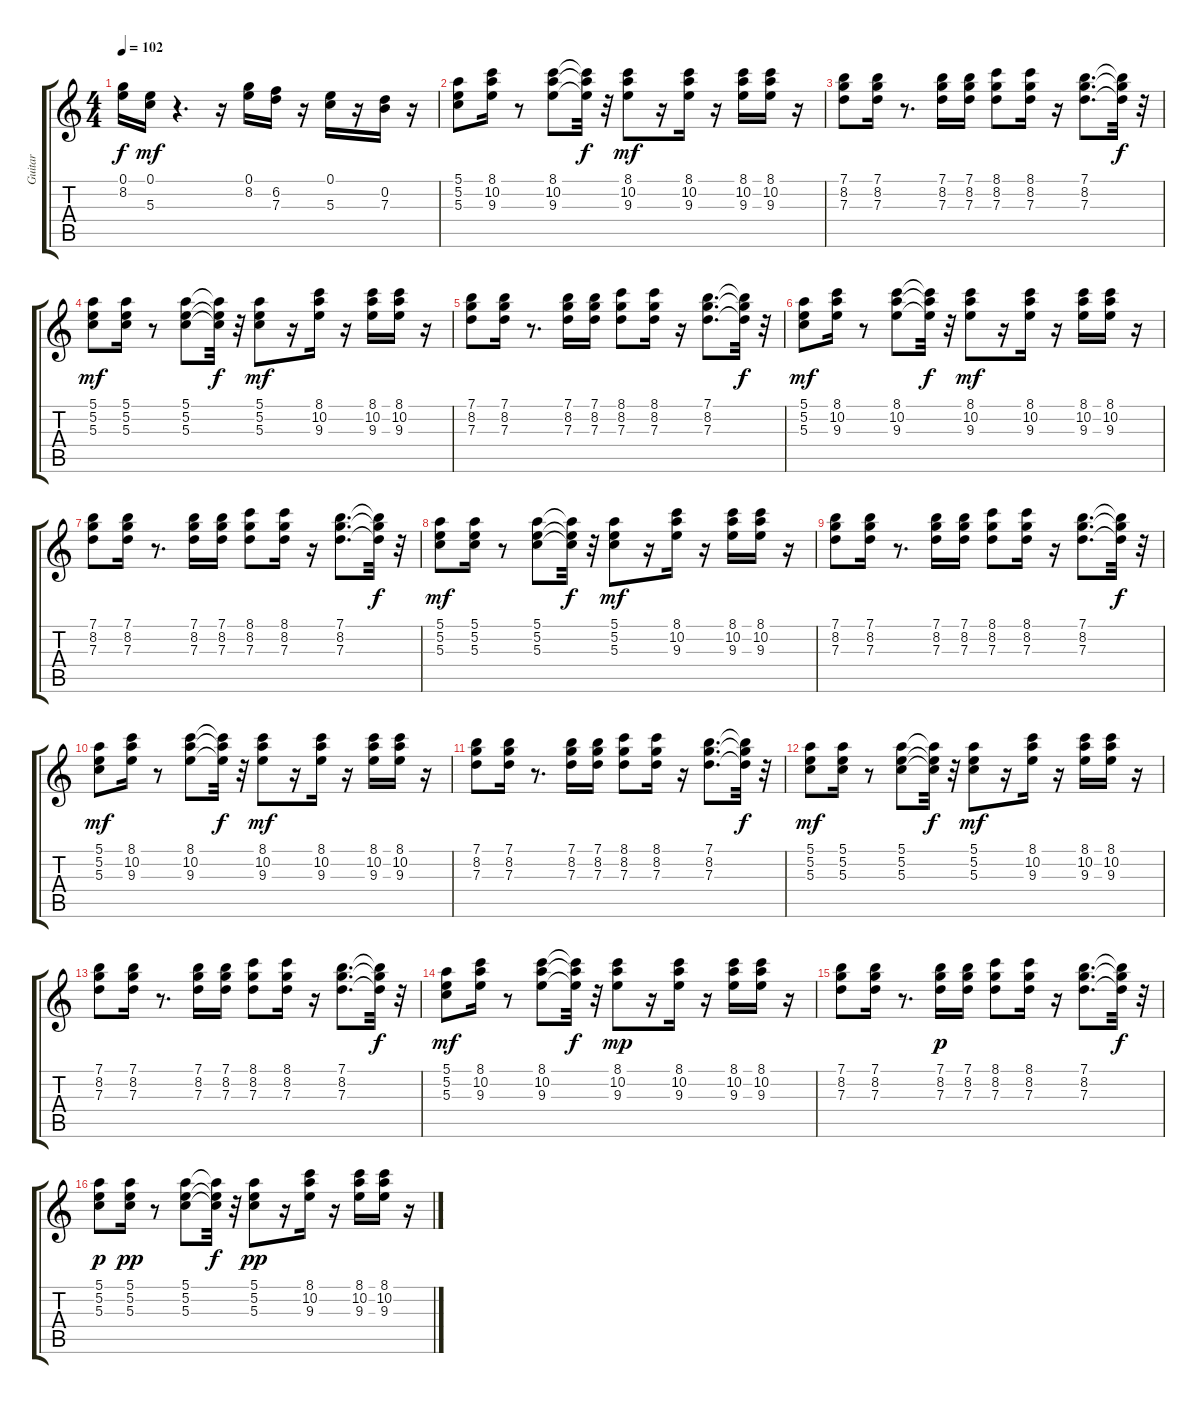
\track ("Guitar" "Guitar") {instrument acousticguitarsteel}
\staff {score tabs}
\tuning (E4 B3 G3 D3 A2 E2) {hide}
\ts (4 4)
\tempo 102
\clef g2
\ks c
(0.1{t} 8.2{t}).16{dy f} (0.1 5.3).16{dy mf} r.4{d} r.16 (0.1 8.2).16 (6.2 7.3).16 r.16 (0.1 5.3).16 r.16 (0.2 7.3).16 r.16 |
(5.1 5.2 5.3).8 (8.1 10.2 9.3).16 r.8 (8.1 10.2 9.3).8 (8.1{t} 10.2{t} 9.3{t}).32{dy f} r.32 (8.1 10.2 9.3).8{dy mf} r.16 (8.1 10.2 9.3).16 r.16 (8.1 10.2 9.3).16 (8.1 10.2 9.3).16 r.16 |
(7.1 8.2 7.3).8 (7.1 8.2 7.3).16 r.8{d} (7.1 8.2 7.3).16 (7.1 8.2 7.3).16 (8.1 8.2 7.3).8 (8.1 8.2 7.3).16 r.16 (7.1 8.2 7.3).8{d} (7.1{t} 8.2{t} 7.3{t}).32{dy f} r.32 |
(5.1 5.2 5.3).8{dy mf} (5.1 5.2 5.3).16 r.8 (5.1 5.2 5.3).8 (5.1{t} 5.2{t} 5.3{t}).32{dy f} r.32 (5.1 5.2 5.3).8{dy mf} r.16 (8.1 10.2 9.3).16 r.16 (8.1 10.2 9.3).16 (8.1 10.2 9.3).16 r.16 |
(7.1 8.2 7.3).8 (7.1 8.2 7.3).16 r.8{d} (7.1 8.2 7.3).16 (7.1 8.2 7.3).16 (8.1 8.2 7.3).8 (8.1 8.2 7.3).16 r.16 (7.1 8.2 7.3).8{d} (7.1{t} 8.2{t} 7.3{t}).32{dy f} r.32 |
(5.1 5.2 5.3).8{dy mf} (8.1 10.2 9.3).16 r.8 (8.1 10.2 9.3).8 (8.1{t} 10.2{t} 9.3{t}).32{dy f} r.32 (8.1 10.2 9.3).8{dy mf} r.16 (8.1 10.2 9.3).16 r.16 (8.1 10.2 9.3).16 (8.1 10.2 9.3).16 r.16 |
(7.1 8.2 7.3).8 (7.1 8.2 7.3).16 r.8{d} (7.1 8.2 7.3).16 (7.1 8.2 7.3).16 (8.1 8.2 7.3).8 (8.1 8.2 7.3).16 r.16 (7.1 8.2 7.3).8{d} (7.1{t} 8.2{t} 7.3{t}).32{dy f} r.32 |
(5.1 5.2 5.3).8{dy mf} (5.1 5.2 5.3).16 r.8 (5.1 5.2 5.3).8 (5.1{t} 5.2{t} 5.3{t}).32{dy f} r.32 (5.1 5.2 5.3).8{dy mf} r.16 (8.1 10.2 9.3).16 r.16 (8.1 10.2 9.3).16 (8.1 10.2 9.3).16 r.16 |
(7.1 8.2 7.3).8 (7.1 8.2 7.3).16 r.8{d} (7.1 8.2 7.3).16 (7.1 8.2 7.3).16 (8.1 8.2 7.3).8 (8.1 8.2 7.3).16 r.16 (7.1 8.2 7.3).8{d} (7.1{t} 8.2{t} 7.3{t}).32{dy f} r.32 |
(5.1 5.2 5.3).8{dy mf} (8.1 10.2 9.3).16 r.8 (8.1 10.2 9.3).8 (8.1{t} 10.2{t} 9.3{t}).32{dy f} r.32 (8.1 10.2 9.3).8{dy mf} r.16 (8.1 10.2 9.3).16 r.16 (8.1 10.2 9.3).16 (8.1 10.2 9.3).16 r.16 |
(7.1 8.2 7.3).8 (7.1 8.2 7.3).16 r.8{d} (7.1 8.2 7.3).16 (7.1 8.2 7.3).16 (8.1 8.2 7.3).8 (8.1 8.2 7.3).16 r.16 (7.1 8.2 7.3).8{d} (7.1{t} 8.2{t} 7.3{t}).32{dy f} r.32 |
(5.1 5.2 5.3).8{dy mf} (5.1 5.2 5.3).16 r.8 (5.1 5.2 5.3).8 (5.1{t} 5.2{t} 5.3{t}).32{dy f} r.32 (5.1 5.2 5.3).8{dy mf} r.16 (8.1 10.2 9.3).16 r.16 (8.1 10.2 9.3).16 (8.1 10.2 9.3).16 r.16 |
(7.1 8.2 7.3).8 (7.1 8.2 7.3).16 r.8{d} (7.1 8.2 7.3).16 (7.1 8.2 7.3).16 (8.1 8.2 7.3).8 (8.1 8.2 7.3).16 r.16 (7.1 8.2 7.3).8{d} (7.1{t} 8.2{t} 7.3{t}).32{dy f} r.32 |
(5.1 5.2 5.3).8{dy mf} (8.1 10.2 9.3).16 r.8 (8.1 10.2 9.3).8 (8.1{t} 10.2{t} 9.3{t}).32{dy f} r.32 (8.1 10.2 9.3).8{dy mp} r.16 (8.1 10.2 9.3).16 r.16 (8.1 10.2 9.3).16 (8.1 10.2 9.3).16 r.16 |
(7.1 8.2 7.3).8 (7.1 8.2 7.3).16 r.8{d} (7.1 8.2 7.3).16{dy p} (7.1 8.2 7.3).16 (8.1 8.2 7.3).8 (8.1 8.2 7.3).16 r.16 (7.1 8.2 7.3).8{d} (7.1{t} 8.2{t} 7.3{t}).32{dy f} r.32 |
(5.1 5.2 5.3).8{dy p} (5.1 5.2 5.3).16{dy pp} r.8 (5.1 5.2 5.3).8 (5.1{t} 5.2{t} 5.3{t}).32{dy f} r.32 (5.1 5.2 5.3).8{dy pp} r.16 (8.1 10.2 9.3).16 r.16 (8.1 10.2 9.3).16 (8.1 10.2 9.3).16 r.16
